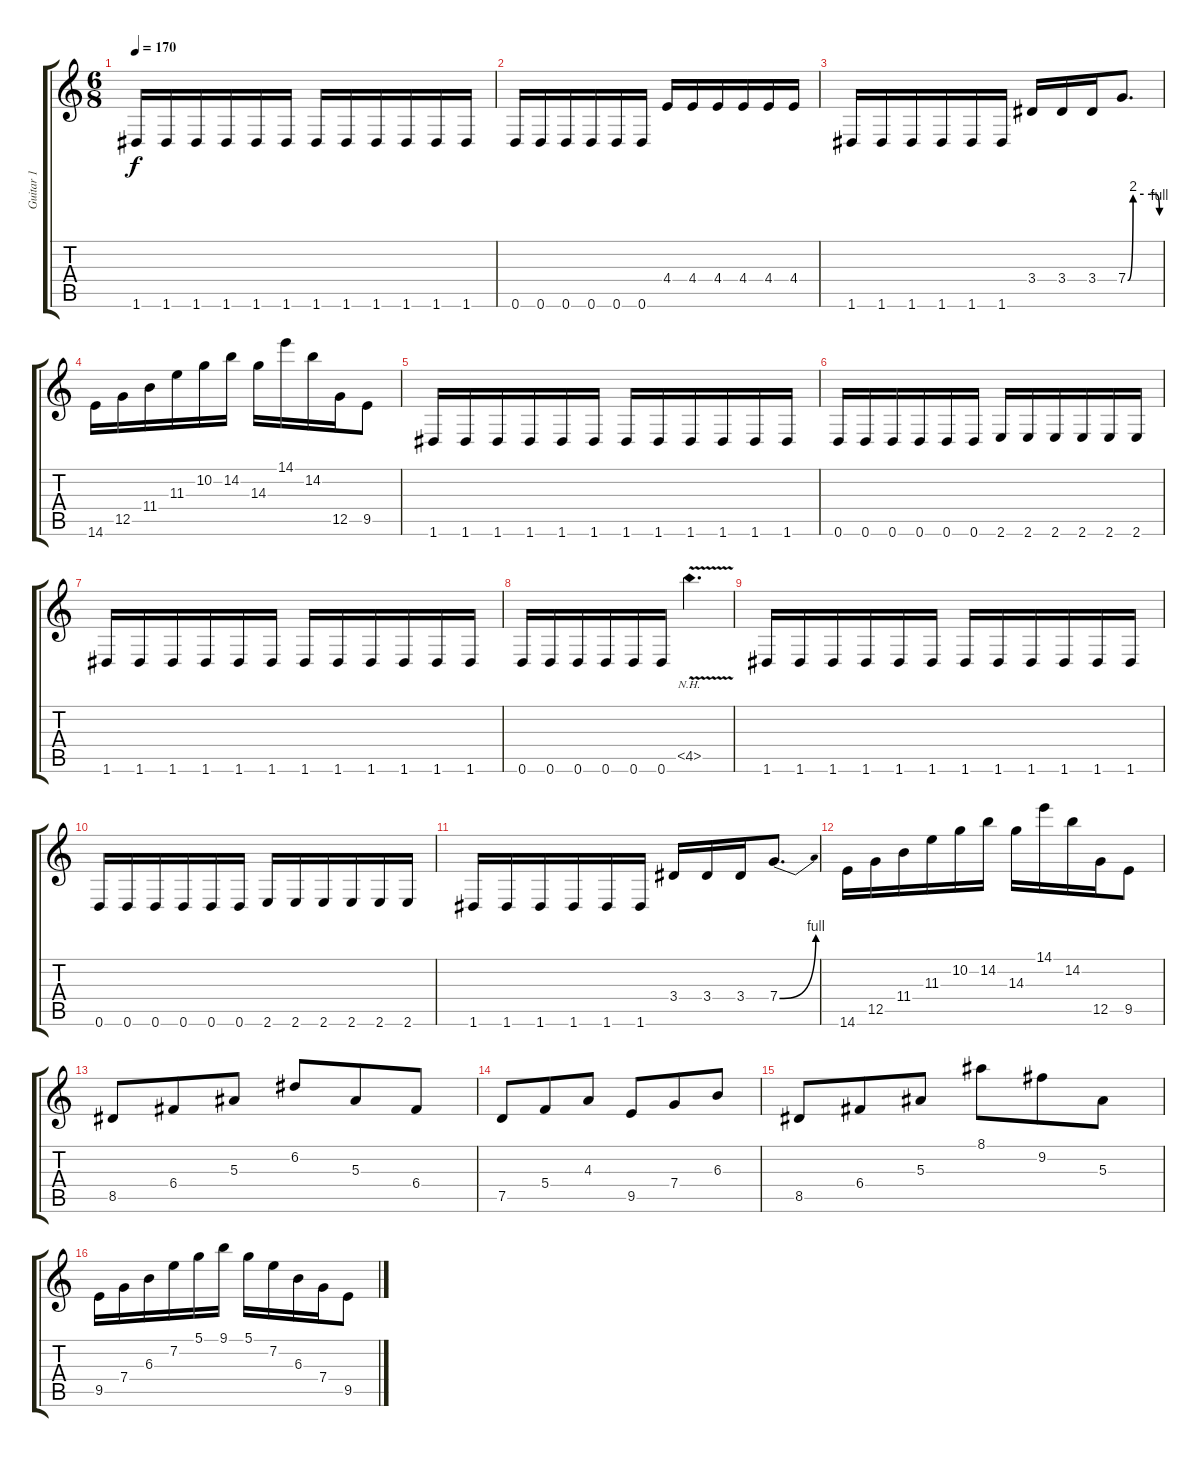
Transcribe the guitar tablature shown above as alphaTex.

\track ("Guitar 1" "Guitar 1") {instrument distortionguitar}
\staff {score tabs}
\tuning (D4 A3 F3 C3 G2 D2) {hide}
\ts (6 8)
\tempo 170
\clef g2
\ks c
1.6.16{dy f} 1.6.16 1.6.16 1.6.16 1.6.16 1.6.16 1.6.16 1.6.16 1.6.16 1.6.16 1.6.16 1.6.16 |
0.6.16 0.6.16 0.6.16 0.6.16 0.6.16 0.6.16 4.4.16 4.4.16 4.4.16 4.4.16 4.4.16 4.4.16 |
1.6.16 1.6.16 1.6.16 1.6.16 1.6.16 1.6.16 3.4.16 3.4.16 3.4.16 7.4{be (custom 0 0 10 8 30 8 45 8 53 8 60 4)}.8{d} |
14.6.16 12.5.16 11.4.16 11.3.16 10.2.16 14.2.16 14.3.16 14.1.16 14.2.16 12.5.16 9.5.8 |
1.6.16 1.6.16 1.6.16 1.6.16 1.6.16 1.6.16 1.6.16 1.6.16 1.6.16 1.6.16 1.6.16 1.6.16 |
0.6.16 0.6.16 0.6.16 0.6.16 0.6.16 0.6.16 2.6.16 2.6.16 2.6.16 2.6.16 2.6.16 2.6.16 |
1.6.16 1.6.16 1.6.16 1.6.16 1.6.16 1.6.16 1.6.16 1.6.16 1.6.16 1.6.16 1.6.16 1.6.16 |
0.6.16 0.6.16 0.6.16 0.6.16 0.6.16 0.6.16 4.5{nh v}.4{d} |
1.6.16 1.6.16 1.6.16 1.6.16 1.6.16 1.6.16 1.6.16 1.6.16 1.6.16 1.6.16 1.6.16 1.6.16 |
0.6.16 0.6.16 0.6.16 0.6.16 0.6.16 0.6.16 2.6.16 2.6.16 2.6.16 2.6.16 2.6.16 2.6.16 |
1.6.16 1.6.16 1.6.16 1.6.16 1.6.16 1.6.16 3.4.16 3.4.16 3.4.16 7.4{be (bend 0 0 60 4)}.8{d} |
14.6.16 12.5.16 11.4.16 11.3.16 10.2.16 14.2.16 14.3.16 14.1.16 14.2.16 12.5.16 9.5.8 |
8.5.8 6.4.8 5.3.8 6.2.8 5.3.8 6.4.8 |
7.5.8 5.4.8 4.3.8 9.5.8 7.4.8 6.3.8 |
8.5.8 6.4.8 5.3.8 8.1.8 9.2.8 5.3.8 |
9.5.16 7.4.16 6.3.16 7.2.16 5.1.16 9.1.16 5.1.16 7.2.16 6.3.16 7.4.16 9.5.8
